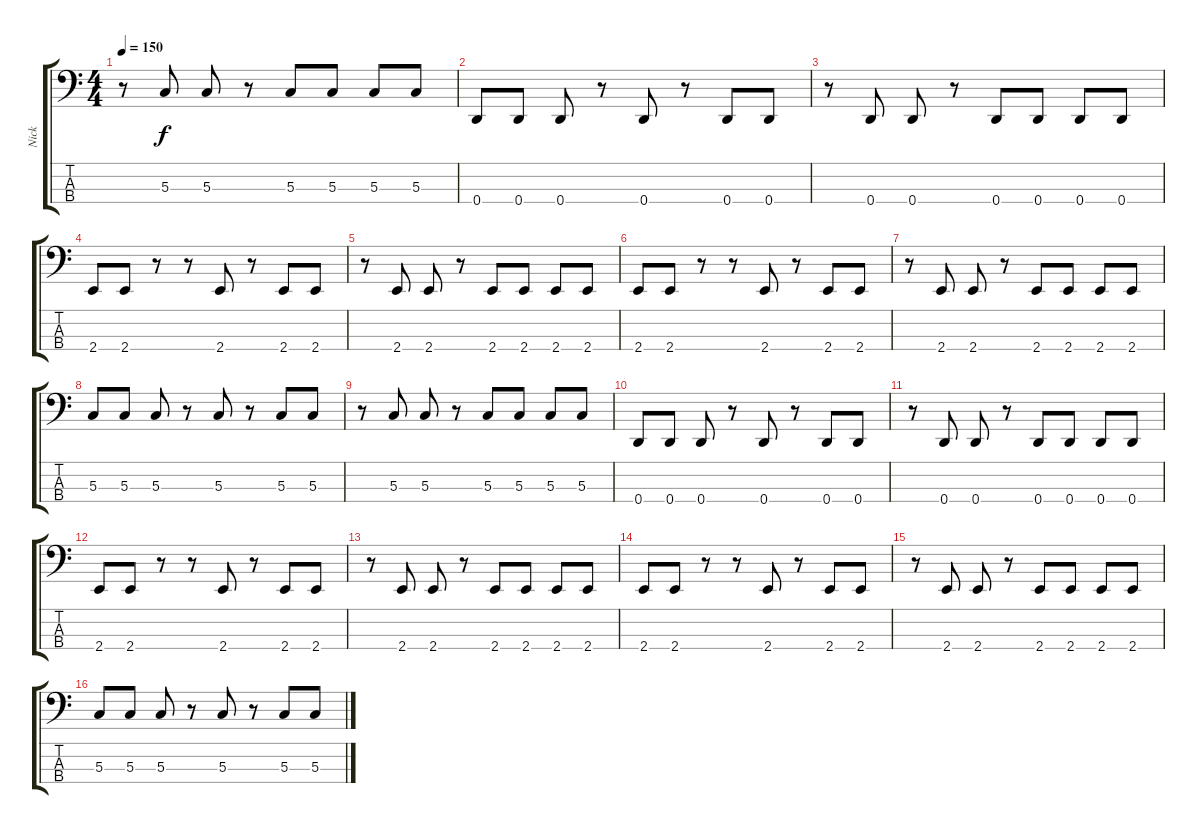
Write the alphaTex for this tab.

\track ("Nick" "Nick") {instrument electricbassfinger}
\staff {score tabs}
\tuning (F2 C2 G1 D1) {hide}
\ts (4 4)
\tempo 150
\clef f4
\ks c
r.8{dy f} 5.3.8 5.3.8 r.8 5.3.8 5.3.8 5.3.8 5.3.8 |
0.4.8 0.4.8 0.4.8 r.8 0.4.8 r.8 0.4.8 0.4.8 |
r.8 0.4.8 0.4.8 r.8 0.4.8 0.4.8 0.4.8 0.4.8 |
2.4.8 2.4.8 r.8 r.8 2.4.8 r.8 2.4.8 2.4.8 |
r.8 2.4.8 2.4.8 r.8 2.4.8 2.4.8 2.4.8 2.4.8 |
2.4.8 2.4.8 r.8 r.8 2.4.8 r.8 2.4.8 2.4.8 |
r.8 2.4.8 2.4.8 r.8 2.4.8 2.4.8 2.4.8 2.4.8 |
5.3.8 5.3.8 5.3.8 r.8 5.3.8 r.8 5.3.8 5.3.8 |
r.8 5.3.8 5.3.8 r.8 5.3.8 5.3.8 5.3.8 5.3.8 |
0.4.8 0.4.8 0.4.8 r.8 0.4.8 r.8 0.4.8 0.4.8 |
r.8 0.4.8 0.4.8 r.8 0.4.8 0.4.8 0.4.8 0.4.8 |
2.4.8 2.4.8 r.8 r.8 2.4.8 r.8 2.4.8 2.4.8 |
r.8 2.4.8 2.4.8 r.8 2.4.8 2.4.8 2.4.8 2.4.8 |
2.4.8 2.4.8 r.8 r.8 2.4.8 r.8 2.4.8 2.4.8 |
r.8 2.4.8 2.4.8 r.8 2.4.8 2.4.8 2.4.8 2.4.8 |
5.3.8 5.3.8 5.3.8 r.8 5.3.8 r.8 5.3.8 5.3.8
